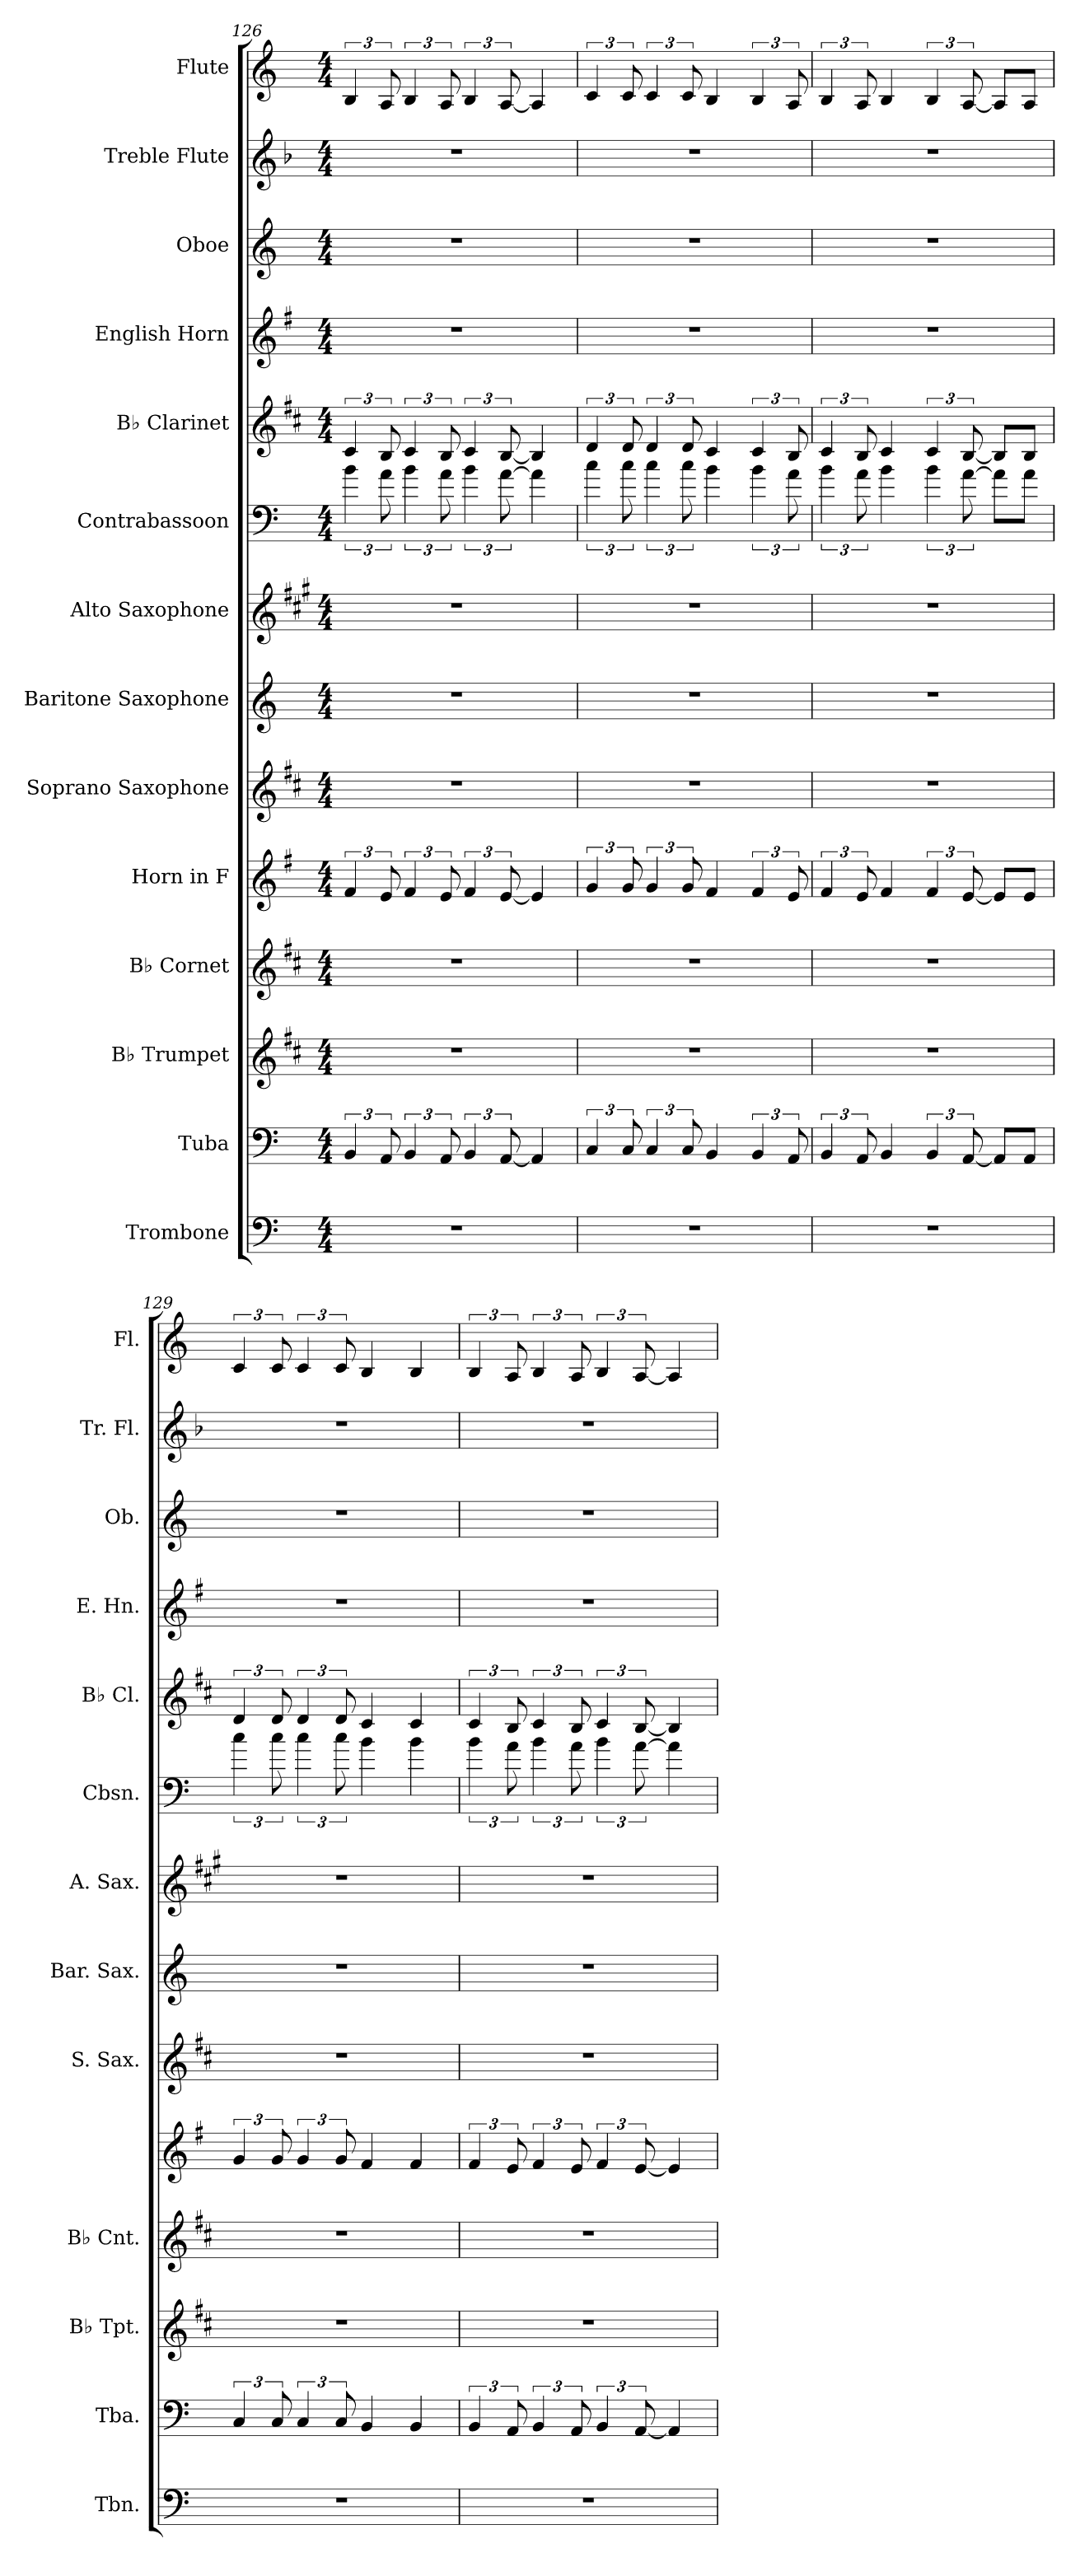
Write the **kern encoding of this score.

**kern	**kern	**kern	**kern	**kern	**kern	**kern	**kern	**kern	**kern	**kern	**kern	**kern	**kern
*part14	*part13	*part12	*part11	*part10	*part9	*part8	*part7	*part6	*part5	*part4	*part3	*part2	*part1
*staff14	*staff13	*staff12	*staff11	*staff10	*staff9	*staff8	*staff7	*staff6	*staff5	*staff4	*staff3	*staff2	*staff1
*I"Trombone	*I"Tuba	*I"B♭ Trumpet	*I"B♭ Cornet	*I"Horn in F	*I"Soprano Saxophone	*I"Baritone Saxophone	*I"Alto Saxophone	*I"Contrabassoon	*I"B♭ Clarinet	*I"English Horn	*I"Oboe	*I"Treble Flute	*I"Flute
*I'Tbn.	*I'Tba.	*I'B♭ Tpt.	*I'B♭ Cnt.	*	*I'S. Sax.	*I'Bar. Sax.	*I'A. Sax.	*I'Cbsn.	*I'B♭ Cl.	*I'E. Hn.	*I'Ob.	*I'Tr. Fl.	*I'Fl.
!!LO:PB:g=z
*clefF4	*clefF4	*clefG2	*clefG2	*clefG2	*clefG2	*clefG2	*clefG2	*clefF4	*clefG2	*clefG2	*clefG2	*clefG2	*clefG2
*	*	*ITrd1c2	*ITrd1c2	*ITrd4c7	*ITrd1c2	*ITrd12c21	*ITrd5c9	*ITrd7c12	*ITrd1c2	*ITrd4c7	*	*ITrd-7c-12	*
*k[]	*k[]	*k[]	*k[]	*k[]	*k[]	*k[]	*k[]	*k[]	*k[]	*k[]	*k[]	*k[b-]	*k[]
*M4/4	*M4/4	*M4/4	*M4/4	*M4/4	*M4/4	*M4/4	*M4/4	*M4/4	*M4/4	*M4/4	*M4/4	*M4/4	*M4/4
=126	=126	=126	=126	=126	=126	=126	=126	=126	=126	=126	=126	=126	=126
1r	6BB/	1r	1r	6B/	1r	1r	1r	6B\	6B/	1r	1r	1r	6B/
.	12AA/	.	.	12A/	.	.	.	12A\	12A/	.	.	.	12A/
.	6BB/	.	.	6B/	.	.	.	6B\	6B/	.	.	.	6B/
.	12AA/	.	.	12A/	.	.	.	12A\	12A/	.	.	.	12A/
.	6BB/	.	.	6B/	.	.	.	6B\	6B/	.	.	.	6B/
.	[12AA/	.	.	[12A/	.	.	.	[12A\	[12A/	.	.	.	[12A/
.	4AA/]	.	.	4A/]	.	.	.	4A\]	4A/]	.	.	.	4A/]
=127	=127	=127	=127	=127	=127	=127	=127	=127	=127	=127	=127	=127	=127
1r	6C/	1r	1r	6c/	1r	1r	1r	6c\	6c/	1r	1r	1r	6c/
.	12C/	.	.	12c/	.	.	.	12c\	12c/	.	.	.	12c/
.	6C/	.	.	6c/	.	.	.	6c\	6c/	.	.	.	6c/
.	12C/	.	.	12c/	.	.	.	12c\	12c/	.	.	.	12c/
.	4BB/	.	.	4B/	.	.	.	4B\	4B/	.	.	.	4B/
.	6BB/	.	.	6B/	.	.	.	6B\	6B/	.	.	.	6B/
.	12AA/	.	.	12A/	.	.	.	12A\	12A/	.	.	.	12A/
=128	=128	=128	=128	=128	=128	=128	=128	=128	=128	=128	=128	=128	=128
1r	6BB/	1r	1r	6B/	1r	1r	1r	6B\	6B/	1r	1r	1r	6B/
.	12AA/	.	.	12A/	.	.	.	12A\	12A/	.	.	.	12A/
.	4BB/	.	.	4B/	.	.	.	4B\	4B/	.	.	.	4B/
.	6BB/	.	.	6B/	.	.	.	6B\	6B/	.	.	.	6B/
.	[12AA/	.	.	[12A/	.	.	.	[12A\	[12A/	.	.	.	[12A/
.	8AA/L]	.	.	8A/L]	.	.	.	8A\L]	8A/L]	.	.	.	8A/L]
.	8AA/J	.	.	8A/J	.	.	.	8A\J	8A/J	.	.	.	8A/J
!!LO:PB:g=z
=129	=129	=129	=129	=129	=129	=129	=129	=129	=129	=129	=129	=129	=129
1r	6C/	1r	1r	6c/	1r	1r	1r	6c\	6c/	1r	1r	1r	6c/
.	12C/	.	.	12c/	.	.	.	12c\	12c/	.	.	.	12c/
.	6C/	.	.	6c/	.	.	.	6c\	6c/	.	.	.	6c/
.	12C/	.	.	12c/	.	.	.	12c\	12c/	.	.	.	12c/
.	4BB/	.	.	4B/	.	.	.	4B\	4B/	.	.	.	4B/
.	4BB/	.	.	4B/	.	.	.	4B\	4B/	.	.	.	4B/
=130	=130	=130	=130	=130	=130	=130	=130	=130	=130	=130	=130	=130	=130
1r	6BB/	1r	1r	6B/	1r	1r	1r	6B\	6B/	1r	1r	1r	6B/
.	12AA/	.	.	12A/	.	.	.	12A\	12A/	.	.	.	12A/
.	6BB/	.	.	6B/	.	.	.	6B\	6B/	.	.	.	6B/
.	12AA/	.	.	12A/	.	.	.	12A\	12A/	.	.	.	12A/
.	6BB/	.	.	6B/	.	.	.	6B\	6B/	.	.	.	6B/
.	[12AA/	.	.	[12A/	.	.	.	[12A\	[12A/	.	.	.	[12A/
.	4AA/]	.	.	4A/]	.	.	.	4A\]	4A/]	.	.	.	4A/]
=	=	=	=	=	=	=	=	=	=	=	=	=	=
*-	*-	*-	*-	*-	*-	*-	*-	*-	*-	*-	*-	*-	*-
